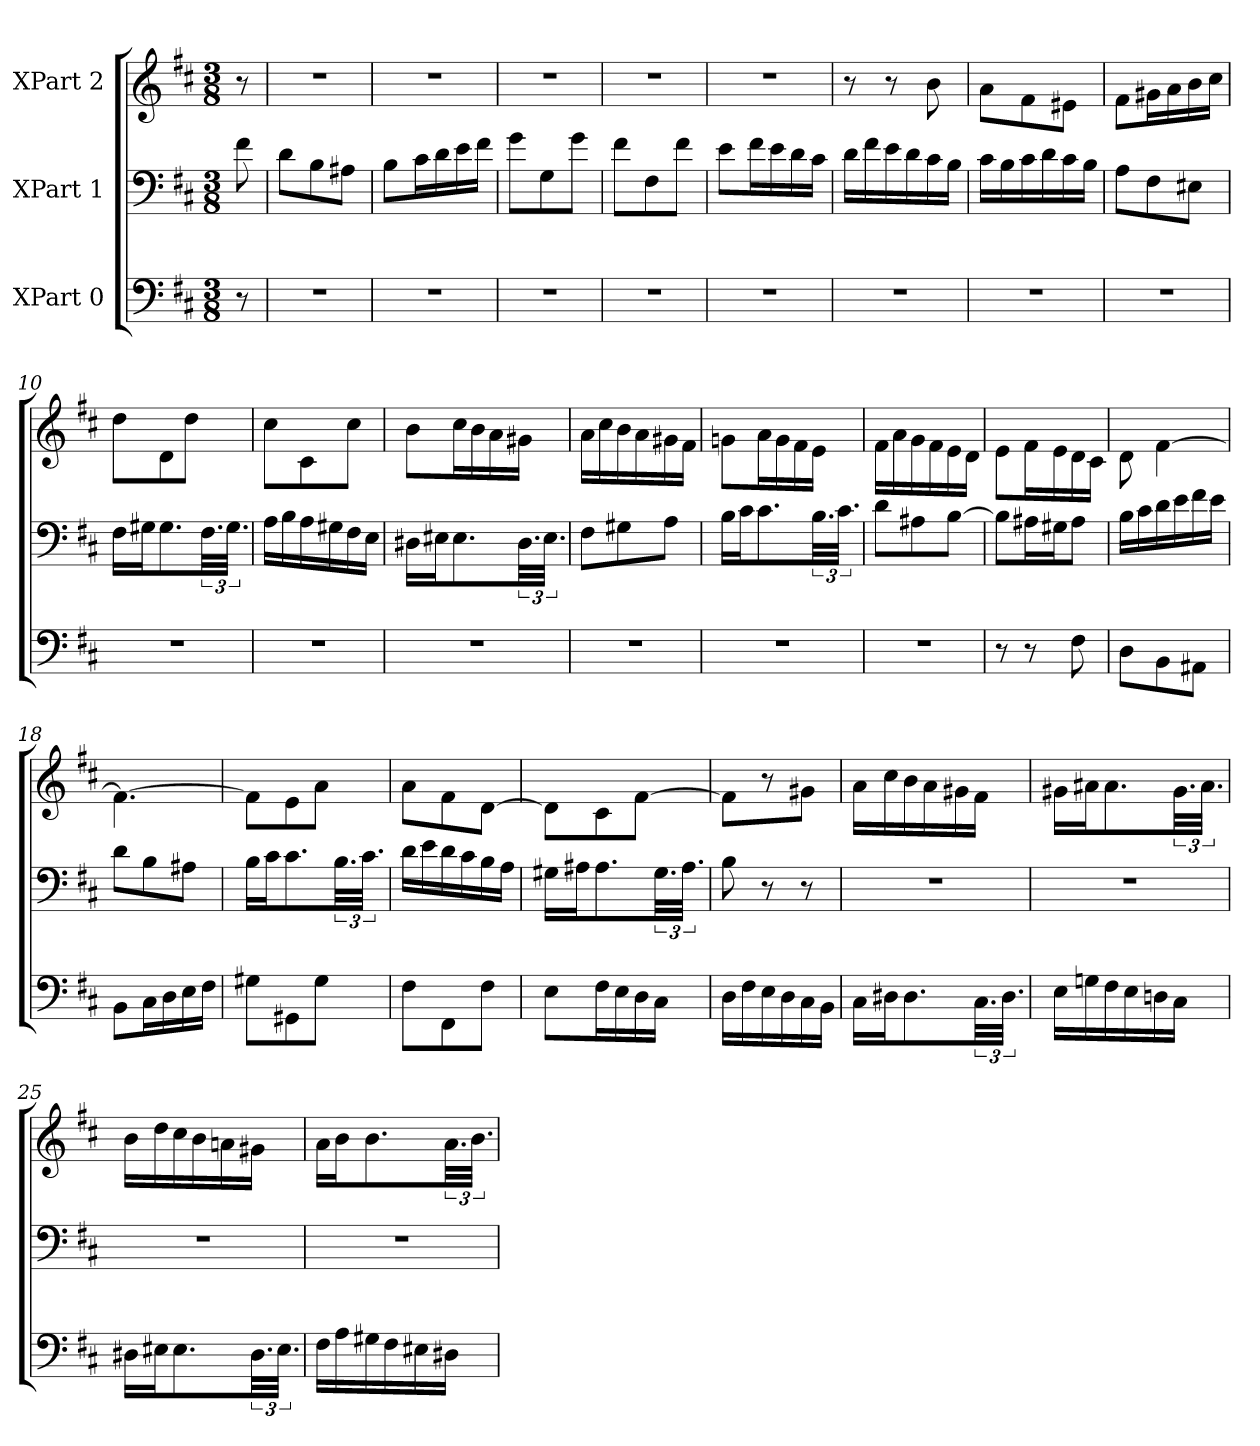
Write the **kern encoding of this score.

**kern	**kern	**kern
*part3	*part2	*part1
*staff3	*staff2	*staff1
*I"XPart 0	*I"XPart 1	*I"XPart 2
*clefF4	*clefF4	*clefG2
*k[f#c#]	*k[f#c#]	*k[f#c#]
*M3/8	*M3/8	*M3/8
=1	=1	=1
8r	8f#\	8r
=2	=2	=2
4.r	8d\L	4.r
.	8B\	.
.	8A#X\J	.
=3	=3	=3
4.r	8B\L	4.r
.	16c#\	.
.	16d\	.
.	16e\	.
.	16f#\J	.
=4	=4	=4
4.r	8g\L	4.r
.	8G\	.
.	8g\J	.
=5	=5	=5
4.r	8f#\L	4.r
.	8F#\	.
.	8f#\J	.
=6	=6	=6
4.r	8e\L	4.r
.	16f#\	.
.	16e\	.
.	16d\	.
.	16c#\J	.
=7	=7	=7
4.r	16d\L	8r
.	16f#\	.
.	16e\	8r
.	16d\	.
.	16c#\	8b\
.	16B\J	.
=8	=8	=8
4.r	16c#\L	8a\L
.	16B\	.
.	16c#\	8f#\
.	16d\	.
.	16c#\	8e#X\J
.	16B\J	.
=9	=9	=9
4.r	8A\L	8f#\L
.	8F#\	16g#X\
.	.	16a\
.	8E#X\J	16b\
.	.	16cc#\J
=10	=10	=10
4.r	16F#\L	8dd\L
.	16G#X\	.
.	8.G#\	8d\
.	.	8dd\J
.	48.F#\	.
.	48.G#\J	.
=11	=11	=11
4.r	16A\L	8cc#\L
.	16B\	.
.	16A\	8c#\
.	16G#X\	.
.	16F#\	8cc#\J
.	16E\J	.
=12	=12	=12
4.r	16D#X\L	8b\L
.	16E#X\	.
.	8.E#\	16cc#\
.	.	16b\
.	.	16a\
.	48.D#\	16g#X\J
.	48.E#\J	.
=13	=13	=13
4.r	8F#\L	16a\L
.	.	16cc#\
.	8G#X\	16b\
.	.	16a\
.	8A\J	16g#X\
.	.	16f#\J
=14	=14	=14
4.r	16B\L	8gn\L
.	16c#\	.
.	8.c#\	16a\
.	.	16g\
.	.	16f#\
.	48.B\	16e\J
.	48.c#\J	.
=15	=15	=15
4.r	8d\L	16f#\L
.	.	16a\
.	8A#X\	16g\
.	.	16f#\
.	[8B\J	16e\
.	.	16d\J
=16	=16	=16
8r	8B\L]	8e\L
8r	16A#X\	16f#\
.	16G#X\	16e\
8F#\	8A#\J	16d\
.	.	16c#\J
=17	=17	=17
8D\L	16B\L	8d\
.	16c#\	.
8BB\	16d\	[4f#\
.	16e\	.
8AA#X\J	16f#\	.
.	16e\J	.
=18	=18	=18
8BB\L	8d\L	4.f#\_
16C#\	8B\	.
16D\	.	.
16E\	8A#X\J	.
16F#\J	.	.
=19	=19	=19
8G#X\L	16B\L	8f#\L]
.	16c#\	.
8GG#\	8.c#\	8e\
8G#\J	.	8a\J
.	48.B\	.
.	48.c#\J	.
=20	=20	=20
8F#\L	16d\L	8a\L
.	16e\	.
8FF#\	16d\	8f#\
.	16c#\	.
8F#\J	16B\	[8d\J
.	16A\J	.
=21	=21	=21
8E\L	16G#X\L	8d\L]
.	16A#X\	.
16F#\	8.A#\	8c#\
16E\	.	.
16D\	.	[8f#\J
16C#\J	48.G#\	.
.	48.A#\J	.
=22	=22	=22
16D\L	8B\	8f#\L]
16F#\	.	.
16E\	8r	8r
16D\	.	.
16C#\	8r	8g#X\J
16BB\J	.	.
=23	=23	=23
16C#\L	4.r	16a\L
16D#X\	.	16cc#\
8.D#\	.	16b\
.	.	16a\
.	.	16g#X\
48.C#\	.	16f#\J
48.D#\J	.	.
=24	=24	=24
16E\L	4.r	16g#X\L
16Gn\	.	16a#X\
16F#\	.	8.a#\
16E\	.	.
16Dn\	.	.
16C#\J	.	48.g#\
.	.	48.a#\J
=25	=25	=25
16D#X\L	4.r	16b\L
16E#X\	.	16dd\
8.E#\	.	16cc#\
.	.	16b\
.	.	16an\
48.D#\	.	16g#X\J
48.E#\J	.	.
=26	=26	=26
16F#\L	4.r	16a\L
16A\	.	16b\
16G#X\	.	8.b\
16F#\	.	.
16E#X\	.	.
16D#X\J	.	48.a\
.	.	48.b\J
=	=	=
*-	*-	*-
